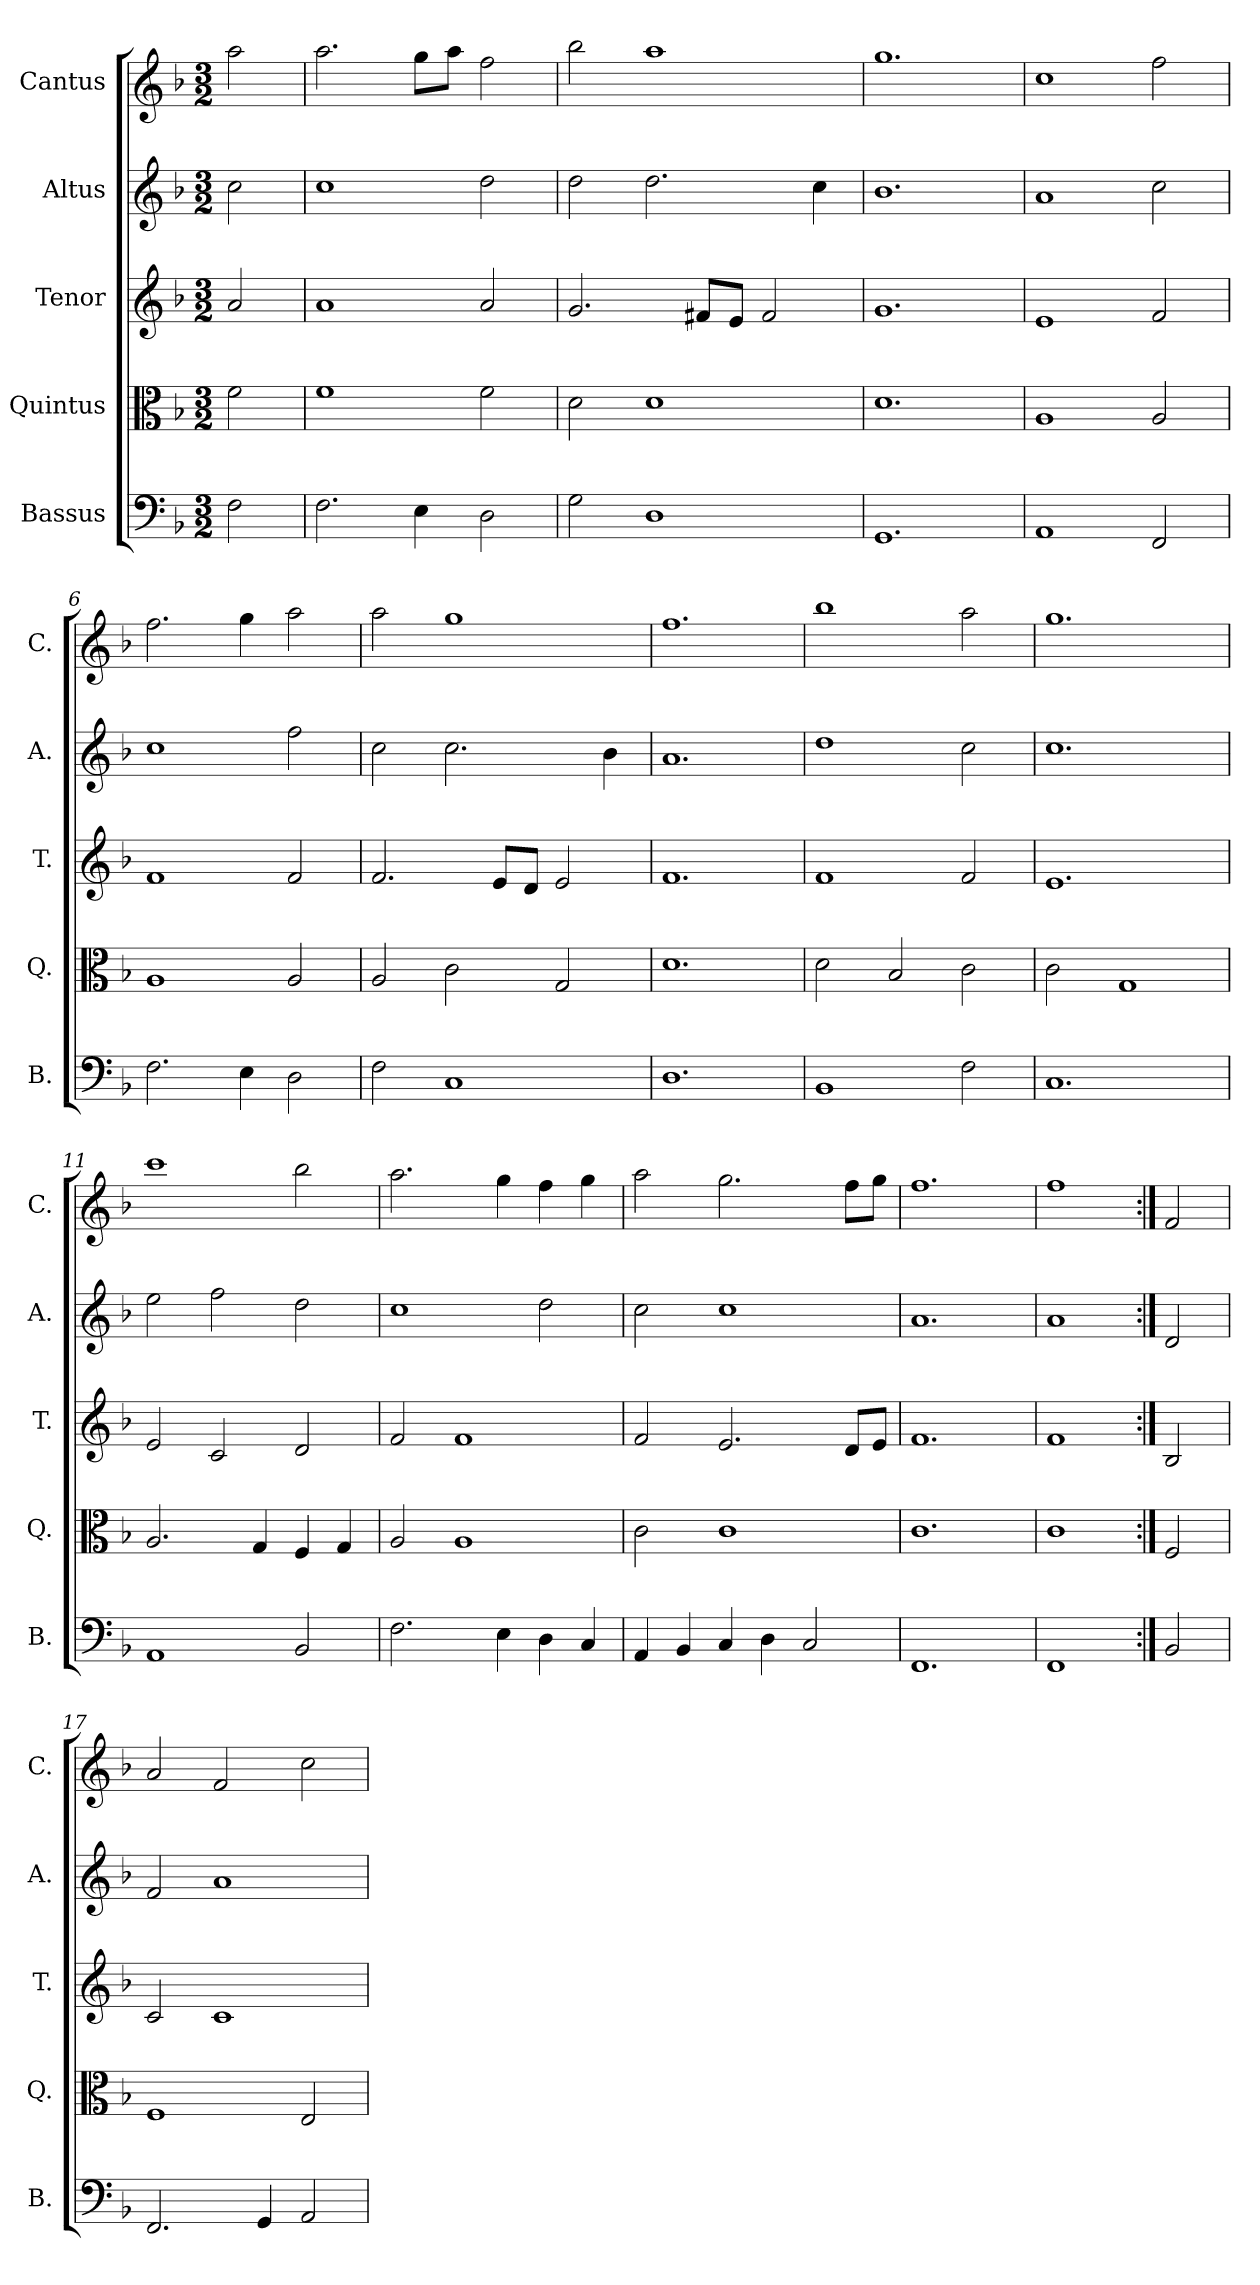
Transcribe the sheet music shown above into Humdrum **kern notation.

**kern	**kern	**kern	**kern	**kern
*part5	*part4	*part3	*part2	*part1
*staff5	*staff4	*staff3	*staff2	*staff1
*I"Bassus	*I"Quintus	*I"Tenor	*I"Altus	*I"Cantus
*I'B.	*I'Q.	*I'T.	*I'A.	*I'C.
*clefF4	*clefC3	*clefG2	*clefG2	*clefG2
*k[b-]	*k[b-]	*k[b-]	*k[b-]	*k[b-]
*F:	*F:	*F:	*F:	*F:
*M3/2	*M3/2	*M3/2	*M3/2	*M3/2
=1	=1	=1	=1	=1
2F\	2f\	2a/	2cc\	2aa\
=2	=2	=2	=2	=2
2.F\	1f	1a	1cc	2.aa\
4E\	.	.	.	8gg\L
.	.	.	.	8aa\J
2D\	2f\	2a/	2dd\	2ff\
=3	=3	=3	=3	=3
2G\	2d\	2.g/	2dd\	2bb-\
1D	1d	.	2.dd\	1aa
.	.	8f#X/L	.	.
.	.	8e/J	.	.
.	.	2f#/	.	.
.	.	.	4cc\	.
=4	=4	=4	=4	=4
1.GG	1.d	1.g	1.b-	1.gg
=5	=5	=5	=5	=5
1AA	1A	1e	1a	1cc
2FF/	2A/	2f/	2cc\	2ff\
=6	=6	=6	=6	=6
2.F\	1A	1f	1cc	2.ff\
4E\	.	.	.	4gg\
2D\	2A/	2f/	2ff\	2aa\
=7	=7	=7	=7	=7
2F\	2A/	2.f/	2cc\	2aa\
1C	2c\	.	2.cc\	1gg
.	.	8e/L	.	.
.	.	8d/J	.	.
.	2G/	2e/	.	.
.	.	.	4b-\	.
!!LO:LB:g=z
=8	=8	=8	=8	=8
1.D	1.d	1.f	1.a	1.ff
=9	=9	=9	=9	=9
1BB-	2d\	1f	1dd	1bb-
.	2B-/	.	.	.
2F\	2c\	2f/	2cc\	2aa\
=10	=10	=10	=10	=10
1.C	2c\	1.e	1.cc	1.gg
.	1G	.	.	.
=11	=11	=11	=11	=11
1AA	2.A/	2e/	2ee\	1ccc
.	.	2c/	2ff\	.
.	4G/	.	.	.
2BB-/	4F/	2d/	2dd\	2bb-\
.	4G/	.	.	.
=12	=12	=12	=12	=12
2.F\	2A/	2f/	1cc	2.aa\
.	1A	1f	.	.
4E\	.	.	.	4gg\
4D\	.	.	2dd\	4ff\
4C/	.	.	.	4gg\
=13	=13	=13	=13	=13
4AA/	2c\	2f/	2cc\	2aa\
4BB-/	.	.	.	.
4C/	1c	2.e/	1cc	2.gg\
4D\	.	.	.	.
2C/	.	.	.	.
.	.	8d/L	.	8ff\L
.	.	8e/J	.	8gg\J
=14	=14	=14	=14	=14
1.FF	1.c	1.f	1.a	1.ff
!!LO:PB:g=z
=15	=15	=15	=15	=15
1FF	1c	1f	1a	1ff
=16:|!	=16:|!	=16:|!	=16:|!	=16:|!
2BB-/	2F/	2B-/	2d/	2f/
=17	=17	=17	=17	=17
2.FF/	1F	2c/	2f/	2a/
.	.	1c	1a	2f/
4GG/	.	.	.	.
2AA/	2E/	.	.	2cc\
=	=	=	=	=
*-	*-	*-	*-	*-
